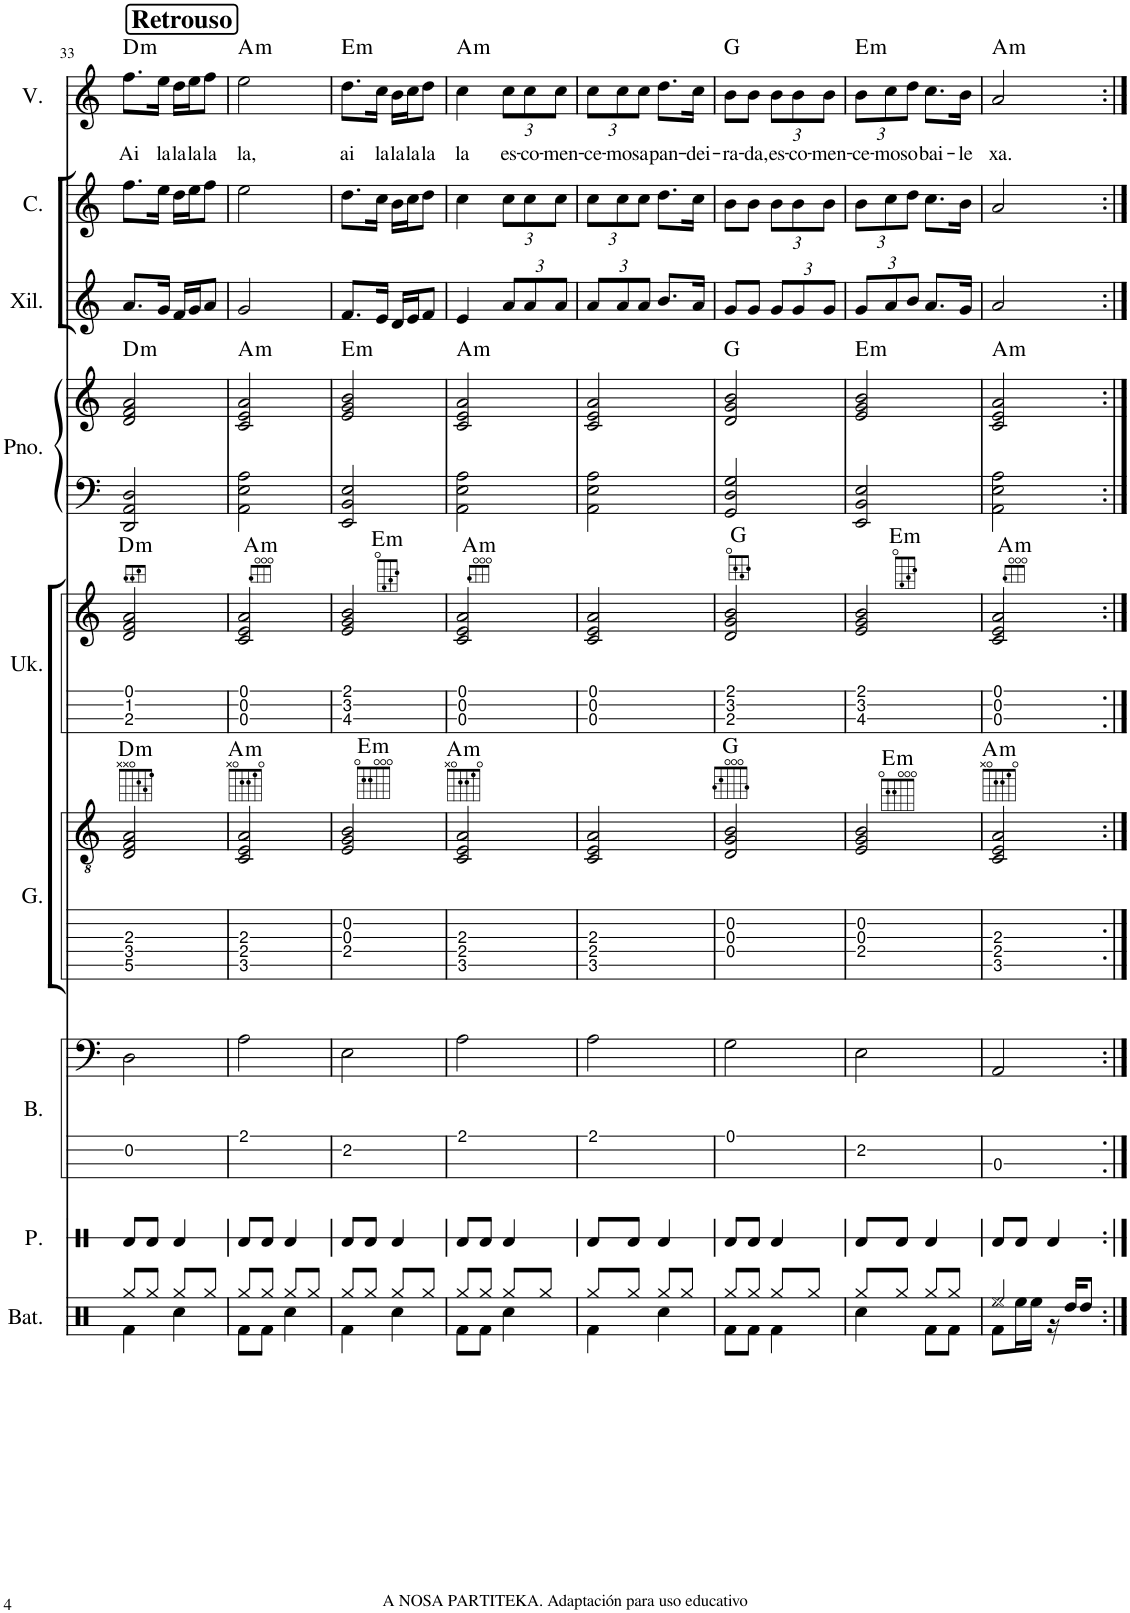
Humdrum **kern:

**kern	**kern	**kern	**kern	**kern	**kern	**harte	**kern	**kern	**harte	**kern	**kern	**harte	**kern	**kern	**kern	**text	**harte
*part13	*part12	*part11	*part10	*part9	*part8	*part8	*part7	*part6	*part6	*part5	*part4	*part4	*part3	*part2	*part1	*part1	*part1
*staff13	*staff12	*staff11	*staff10	*staff9	*staff8	*	*staff7	*staff6	*	*staff5	*staff4	*	*staff3	*staff2	*staff1	*staff1	*
*I"Batería	*I"Pandeiro	*I"Baixo	*I"Baixo	*I"Guitarra	*I"Guitarra	*	*I"Ukelele	*I"Ukelele	*	*I"Piano	*I"Piano	*	*I"Xilófono	*I"Carillón	*I"Voz	*	*
*I'Bat.	*I'P.	*I'B.	*I'B.	*I'G.	*I'G.	*	*I'Uk.	*I'Uk.	*	*I'Pno.	*I'Pno.	*	*I'Xil.	*I'C.	*I'V.	*	*
!!LO:PB:g=z
*clefX	*clefX	*	*clefF4	*	*clefGv2	*	*	*clefG2	*	*clefF4	*clefG2	*	*clefG2	*clefG2	*clefG2	*	*
*	*	*Trd7c12	*Trd7c12	*	*	*	*	*	*	*	*	*	*Trd-7c-12	*Trd-14c-24	*	*	*
*k[]	*k[]	*k[]	*k[]	*k[]	*k[]	*	*k[]	*k[]	*	*k[]	*k[]	*	*k[]	*k[]	*k[]	*	*
*M2/4	*M2/4	*M2/4	*M2/4	*M2/4	*M2/4	*	*M2/4	*M2/4	*	*M2/4	*M2/4	*	*M2/4	*M2/4	*M2/4	*	*
!!LO:REH:place=s1:a:B:cj:fs=14:t=Retrouso
=33	=33	=33	=33	=33	=33	=33	=33	=33	=33	=33	=33	=33	=33	=33	=33	=33	=33
*^	*	*	*	*	*	*	*	*	*	*	*	*	*	*	*	*	*
!	!	!	!	!	!	!	!LO:H:kt=m	!	!	!LO:H:kt=m	!	!	!LO:H:kt=m	!	!	!	!LO:LY:b	!LO:H:kt=m
8Rgg/L	4Rf\	8Rd/L	2D	2D\	2D 2F 2A	2D/ 2F/ 2A/	D:min	2d 2f 2a	2d/ 2f/ 2a/	D:min	2DD/ 2AA/ 2D/	2d/ 2f/ 2a/	D:min	8.a/L	8.ff\L	8.ff\L	Ai	D:min
8Rgg/J	.	8Rd/J	.	.	.	.	.	.	.	.	.	.	.	.	.	.	.	.
!	!	!	!	!	!	!	!	!	!	!	!	!	!	!	!	!	!LO:LY:b	!
.	.	.	.	.	.	.	.	.	.	.	.	.	.	16g/Jk	16ee\Jk	16ee\Jk	la	.
!	!	!	!	!	!	!	!	!	!	!	!	!	!	!	!	!	!LO:LY:b	!
8Rgg/L	4Rcc\	4Rd/	.	.	.	.	.	.	.	.	.	.	.	16f/LL	16dd\LL	16dd\LL	la	.
!	!	!	!	!	!	!	!	!	!	!	!	!	!	!	!	!	!LO:LY:b	!
.	.	.	.	.	.	.	.	.	.	.	.	.	.	16g/J	16ee\J	16ee\J	la	.
!	!	!	!	!	!	!	!	!	!	!	!	!	!	!	!	!	!LO:LY:b	!
8Rgg/J	.	.	.	.	.	.	.	.	.	.	.	.	.	8a/J	8ff\J	8ff\J	la	.
=34	=34	=34	=34	=34	=34	=34	=34	=34	=34	=34	=34	=34	=34	=34	=34	=34	=34	=34
!	!	!	!	!	!	!	!LO:H:kt=m	!	!	!LO:H:kt=m	!	!	!LO:H:kt=m	!	!	!	!LO:LY:b	!LO:H:kt=m
8Rgg/L	8Rf\L	8Rd/L	2A	2A\	2C 2E 2A	2C/ 2E/ 2A/	A:min	2c 2e 2a	2c/ 2e/ 2a/	A:min	2AA\ 2E\ 2A\	2c/ 2e/ 2a/	A:min	2g/	2ee\	2ee\	la,	A:min
8Rgg/J	8Rf\J	8Rd/J	.	.	.	.	.	.	.	.	.	.	.	.	.	.	.	.
8Rgg/L	4Rcc\	4Rd/	.	.	.	.	.	.	.	.	.	.	.	.	.	.	.	.
8Rgg/J	.	.	.	.	.	.	.	.	.	.	.	.	.	.	.	.	.	.
=35	=35	=35	=35	=35	=35	=35	=35	=35	=35	=35	=35	=35	=35	=35	=35	=35	=35	=35
!	!	!	!	!	!	!	!LO:H:kt=m	!	!	!LO:H:kt=m	!	!	!LO:H:kt=m	!	!	!	!LO:LY:b	!LO:H:kt=m
8Rgg/L	4Rf\	8Rd/L	2E	2E\	2E 2G 2B	2E/ 2G/ 2B/	E:min	2e 2g 2b	2e/ 2g/ 2b/	E:min	2EE/ 2BB/ 2E/	2e/ 2g/ 2b/	E:min	8.f/L	8.dd\L	8.dd\L	ai	E:min
8Rgg/J	.	8Rd/J	.	.	.	.	.	.	.	.	.	.	.	.	.	.	.	.
!	!	!	!	!	!	!	!	!	!	!	!	!	!	!	!	!	!LO:LY:b	!
.	.	.	.	.	.	.	.	.	.	.	.	.	.	16e/Jk	16cc\Jk	16cc\Jk	la	.
!	!	!	!	!	!	!	!	!	!	!	!	!	!	!	!	!	!LO:LY:b	!
8Rgg/L	4Rcc\	4Rd/	.	.	.	.	.	.	.	.	.	.	.	16d/LL	16b\LL	16b\LL	la	.
!	!	!	!	!	!	!	!	!	!	!	!	!	!	!	!	!	!LO:LY:b	!
.	.	.	.	.	.	.	.	.	.	.	.	.	.	16e/J	16cc\J	16cc\J	la	.
!	!	!	!	!	!	!	!	!	!	!	!	!	!	!	!	!	!LO:LY:b	!
8Rgg/J	.	.	.	.	.	.	.	.	.	.	.	.	.	8f/J	8dd\J	8dd\J	la	.
=36	=36	=36	=36	=36	=36	=36	=36	=36	=36	=36	=36	=36	=36	=36	=36	=36	=36	=36
!	!	!	!	!	!	!	!LO:H:kt=m	!	!	!LO:H:kt=m	!	!	!LO:H:kt=m	!	!	!	!LO:LY:b	!LO:H:kt=m
8Rgg/L	8Rf\L	8Rd/L	2A	2A\	2C 2E 2A	2C/ 2E/ 2A/	A:min	2c 2e 2a	2c/ 2e/ 2a/	A:min	2AA\ 2E\ 2A\	2c/ 2e/ 2a/	A:min	4e/	4cc\	4cc\	la	A:min
8Rgg/J	8Rf\J	8Rd/J	.	.	.	.	.	.	.	.	.	.	.	.	.	.	.	.
*	*	*	*	*	*	*	*	*	*	*	*	*	*	*Xbrackettup	*Xbrackettup	*Xbrackettup	*	*
!	!	!	!	!	!	!	!	!	!	!	!	!	!	!	!	!	!LO:LY:b	!
8Rgg/L	4Rcc\	4Rd/	.	.	.	.	.	.	.	.	.	.	.	12a/L	12cc\L	12cc\L	es-	.
!	!	!	!	!	!	!	!	!	!	!	!	!	!	!	!	!	!LO:LY:b	!
.	.	.	.	.	.	.	.	.	.	.	.	.	.	12a/	12cc\	12cc\	-co-	.
8Rgg/J	.	.	.	.	.	.	.	.	.	.	.	.	.	.	.	.	.	.
!	!	!	!	!	!	!	!	!	!	!	!	!	!	!	!	!	!LO:LY:b	!
.	.	.	.	.	.	.	.	.	.	.	.	.	.	12a/J	12cc\J	12cc\J	-men-	.
=37	=37	=37	=37	=37	=37	=37	=37	=37	=37	=37	=37	=37	=37	=37	=37	=37	=37	=37
!	!	!	!	!	!	!	!	!	!	!	!	!	!	!	!	!	!LO:LY:b	!
8Rgg/L	4Rf\	8Rd/L	2A	2A\	2C 2E 2A	2C/ 2E/ 2A/	.	2c 2e 2a	2c/ 2e/ 2a/	.	2AA\ 2E\ 2A\	2c/ 2e/ 2a/	.	12a/L	12cc\L	12cc\L	-ce-	.
!	!	!	!	!	!	!	!	!	!	!	!	!	!	!	!	!	!LO:LY:b	!
.	.	.	.	.	.	.	.	.	.	.	.	.	.	12a/	12cc\	12cc\	-mos	.
8Rgg/J	.	8Rd/J	.	.	.	.	.	.	.	.	.	.	.	.	.	.	.	.
!	!	!	!	!	!	!	!	!	!	!	!	!	!	!	!	!	!LO:LY:b	!
.	.	.	.	.	.	.	.	.	.	.	.	.	.	12a/J	12cc\J	12cc\J	a	.
!	!	!	!	!	!	!	!	!	!	!	!	!	!	!	!	!	!LO:LY:b	!
8Rgg/L	4Rcc\	4Rd/	.	.	.	.	.	.	.	.	.	.	.	8.b/L	8.dd\L	8.dd\L	pan-	.
8Rgg/J	.	.	.	.	.	.	.	.	.	.	.	.	.	.	.	.	.	.
!	!	!	!	!	!	!	!	!	!	!	!	!	!	!	!	!	!LO:LY:b	!
.	.	.	.	.	.	.	.	.	.	.	.	.	.	16a/Jk	16cc\Jk	16cc\Jk	-dei-	.
=38	=38	=38	=38	=38	=38	=38	=38	=38	=38	=38	=38	=38	=38	=38	=38	=38	=38	=38
!	!	!	!	!	!	!	!	!	!	!	!	!	!	!	!	!	!LO:LY:b	!
8Rgg/L	8Rf\L	8Rd/L	2G	2G\	2D 2G 2B	2D/ 2G/ 2B/	G:maj	2d 2g 2b	2d/ 2g/ 2b/	G:maj	2GG/ 2D/ 2G/	2d/ 2g/ 2b/	G:maj	8g/L	8b\L	8b\L	-ra-	G:maj
!	!	!	!	!	!	!	!	!	!	!	!	!	!	!	!	!	!LO:LY:b	!
8Rgg/J	8Rf\J	8Rd/J	.	.	.	.	.	.	.	.	.	.	.	8g/J	8b\J	8b\J	-da,	.
!	!	!	!	!	!	!	!	!	!	!	!	!	!	!	!	!	!LO:LY:b	!
8Rgg/L	4Rf\	4Rd/	.	.	.	.	.	.	.	.	.	.	.	12g/L	12b\L	12b\L	es-	.
!	!	!	!	!	!	!	!	!	!	!	!	!	!	!	!	!	!LO:LY:b	!
.	.	.	.	.	.	.	.	.	.	.	.	.	.	12g/	12b\	12b\	-co-	.
8Rgg/J	.	.	.	.	.	.	.	.	.	.	.	.	.	.	.	.	.	.
!	!	!	!	!	!	!	!	!	!	!	!	!	!	!	!	!	!LO:LY:b	!
.	.	.	.	.	.	.	.	.	.	.	.	.	.	12g/J	12b\J	12b\J	-men-	.
=39	=39	=39	=39	=39	=39	=39	=39	=39	=39	=39	=39	=39	=39	=39	=39	=39	=39	=39
!	!	!	!	!	!	!	!LO:H:kt=m	!	!	!LO:H:kt=m	!	!	!LO:H:kt=m	!	!	!	!LO:LY:b	!LO:H:kt=m
8Rgg/L	4Rcc\	8Rd/L	2E	2E\	2E 2G 2B	2E/ 2G/ 2B/	E:min	2e 2g 2b	2e/ 2g/ 2b/	E:min	2EE/ 2BB/ 2E/	2e/ 2g/ 2b/	E:min	12g/L	12b\L	12b\L	-ce-	E:min
!	!	!	!	!	!	!	!	!	!	!	!	!	!	!	!	!	!LO:LY:b	!
.	.	.	.	.	.	.	.	.	.	.	.	.	.	12a/	12cc\	12cc\	-mos	.
8Rgg/J	.	8Rd/J	.	.	.	.	.	.	.	.	.	.	.	.	.	.	.	.
!	!	!	!	!	!	!	!	!	!	!	!	!	!	!	!	!	!LO:LY:b	!
.	.	.	.	.	.	.	.	.	.	.	.	.	.	12b/J	12dd\J	12dd\J	o	.
!	!	!	!	!	!	!	!	!	!	!	!	!	!	!	!	!	!LO:LY:b	!
8Rgg/L	8Rf\L	4Rd/	.	.	.	.	.	.	.	.	.	.	.	8.a/L	8.cc\L	8.cc\L	bai-	.
8Rgg/J	8Rf\J	.	.	.	.	.	.	.	.	.	.	.	.	.	.	.	.	.
!	!	!	!	!	!	!	!	!	!	!	!	!	!	!	!	!	!LO:LY:b	!
.	.	.	.	.	.	.	.	.	.	.	.	.	.	16g/Jk	16b\Jk	16b\Jk	-le	.
=40	=40	=40	=40	=40	=40	=40	=40	=40	=40	=40	=40	=40	=40	=40	=40	=40	=40	=40
!	!	!	!	!	!	!	!LO:H:kt=m	!	!	!LO:H:kt=m	!	!	!LO:H:kt=m	!	!	!	!LO:LY:b	!LO:H:kt=m
2Ree/	8Rf\L	8Rd/L	2AA	2AA/	2C 2E 2A	2C/ 2E/ 2A/	A:min	2c 2e 2a	2c/ 2e/ 2a/	A:min	2AA\ 2E\ 2A\	2c/ 2e/ 2a/	A:min	2a/	2a/	2a/	xa.	A:min
.	16Ree\L	8Rd/J	.	.	.	.	.	.	.	.	.	.	.	.	.	.	.	.
.	16Ree\JJ	.	.	.	.	.	.	.	.	.	.	.	.	.	.	.	.	.
.	16r	4Rd/	.	.	.	.	.	.	.	.	.	.	.	.	.	.	.	.
.	16Rdd/KL	.	.	.	.	.	.	.	.	.	.	.	.	.	.	.	.	.
.	8Rdd/J	.	.	.	.	.	.	.	.	.	.	.	.	.	.	.	.	.
*v	*v	*	*	*	*	*	*	*	*	*	*	*	*	*	*	*	*	*
=:|!	=:|!	=:|!	=:|!	=:|!	=:|!	=:|!	=:|!	=:|!	=:|!	=:|!	=:|!	=:|!	=:|!	=:|!	=:|!	=:|!	=:|!
*-	*-	*-	*-	*-	*-	*-	*-	*-	*-	*-	*-	*-	*-	*-	*-	*-	*-
